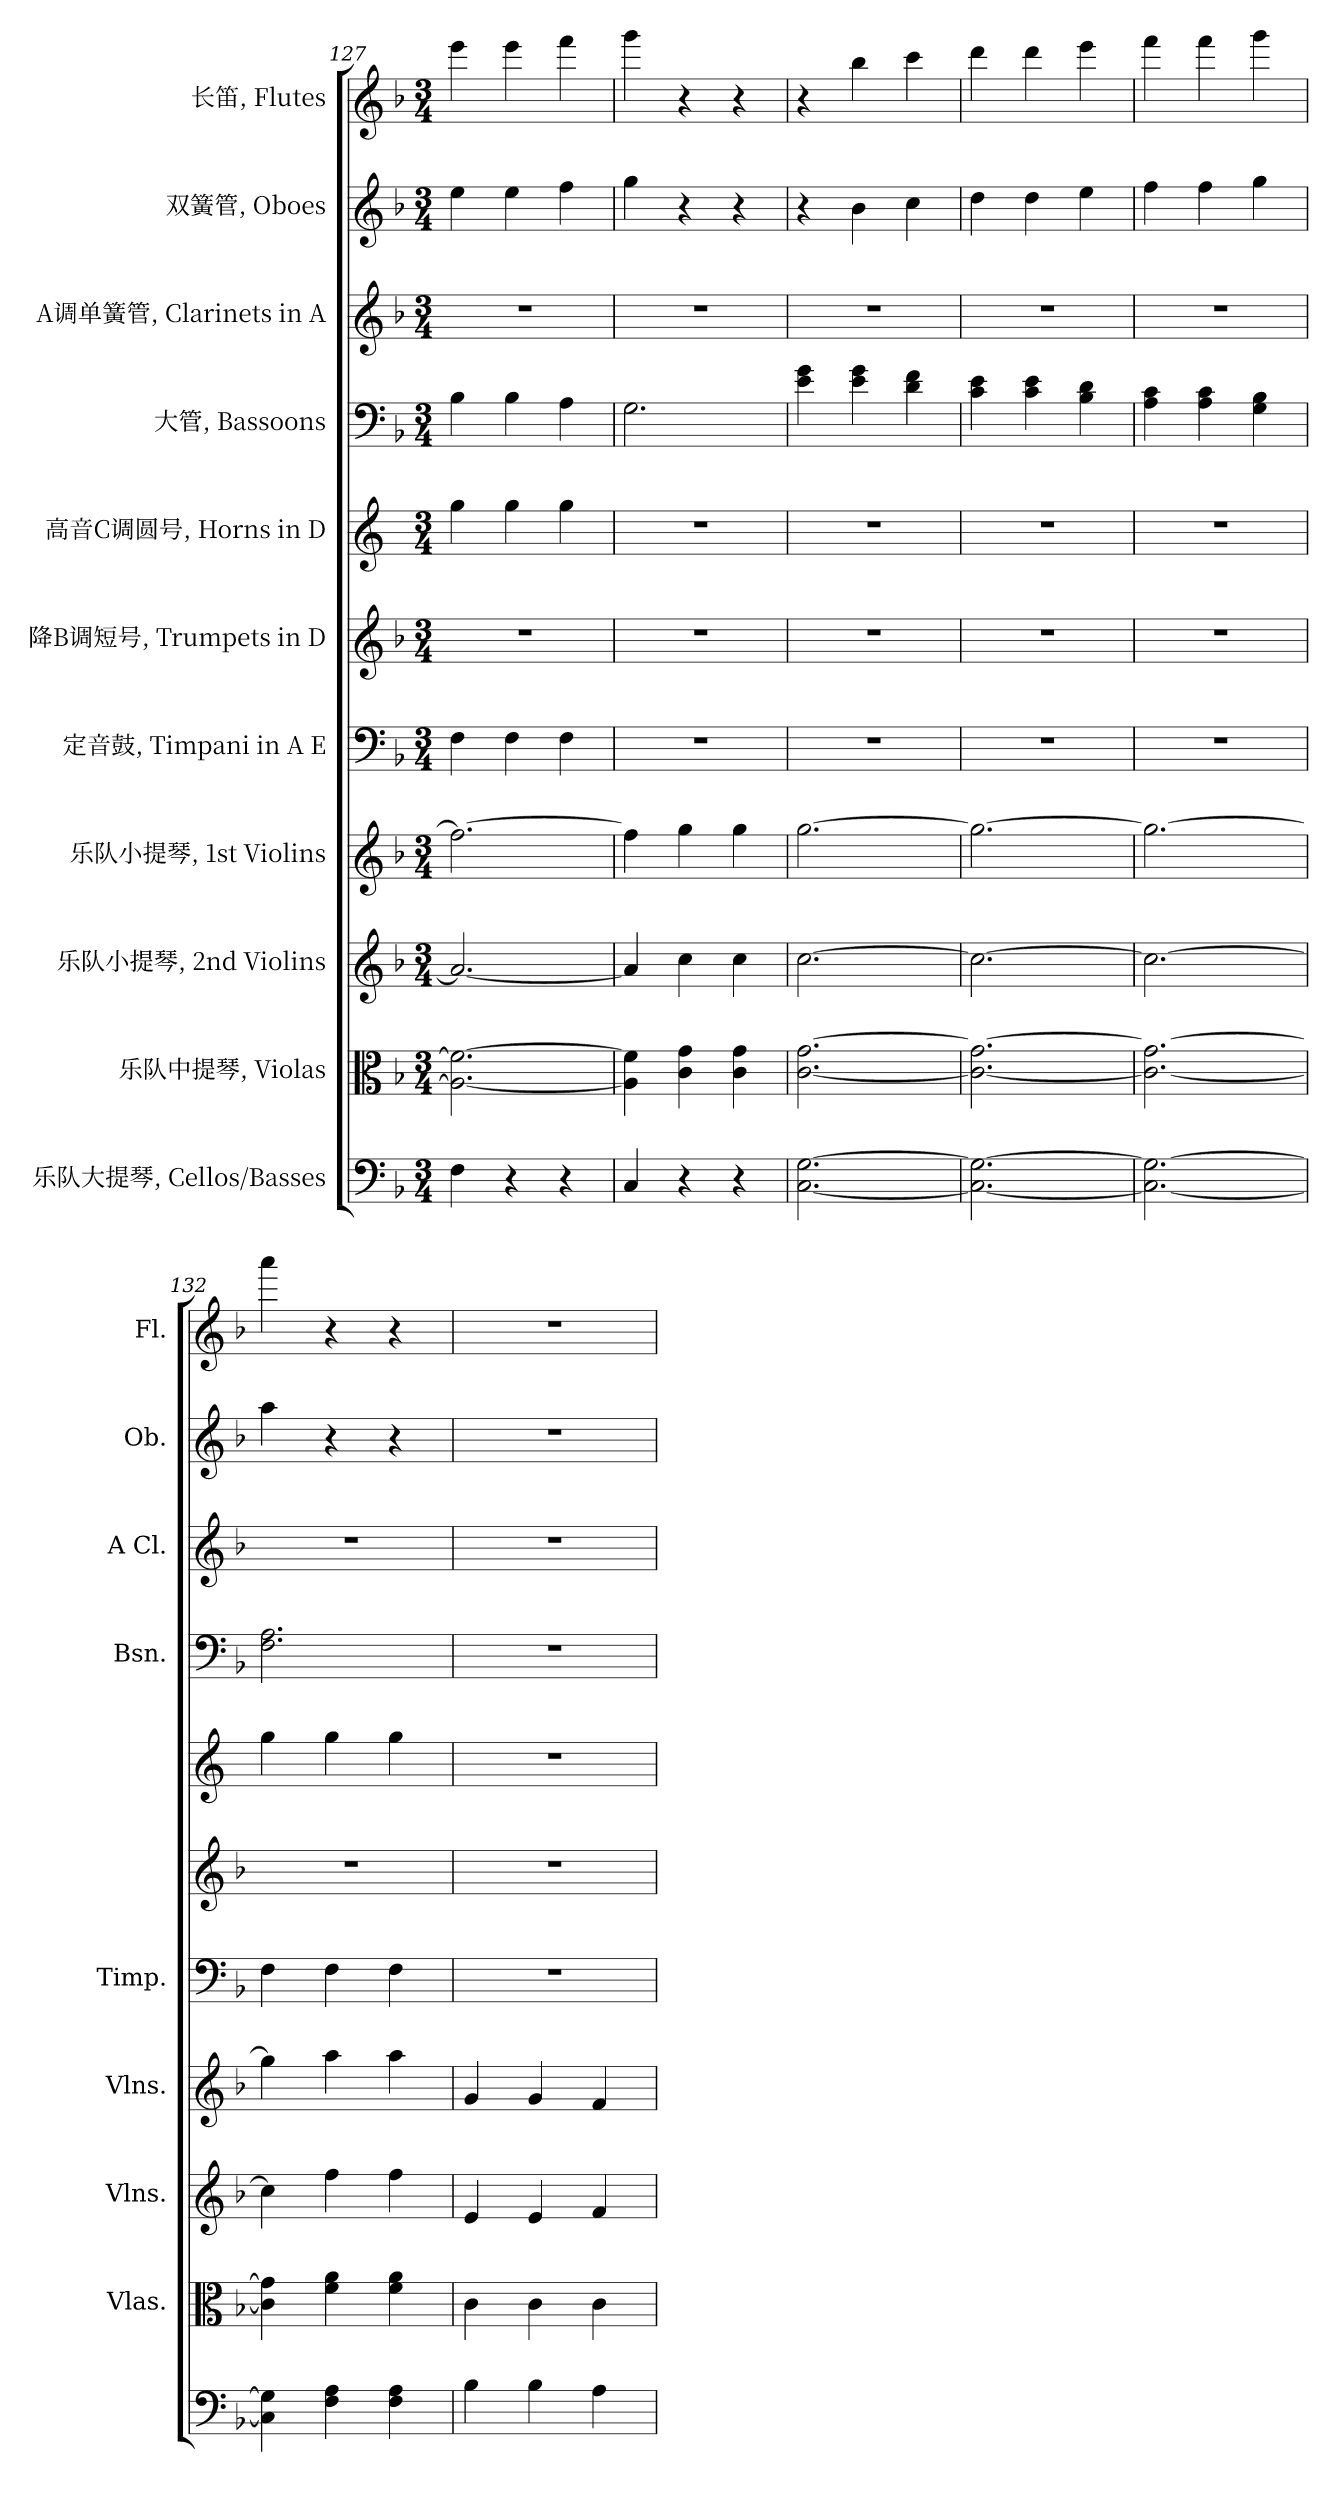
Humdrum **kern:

**kern	**kern	**kern	**kern	**kern	**kern	**kern	**kern	**kern	**kern	**kern
*part11	*part10	*part9	*part8	*part7	*part6	*part5	*part4	*part3	*part2	*part1
*staff11	*staff10	*staff9	*staff8	*staff7	*staff6	*staff5	*staff4	*staff3	*staff2	*staff1
*I"乐队大提琴, Cellos/Basses	*I"乐队中提琴, Violas	*I"乐队小提琴, 2nd Violins	*I"乐队小提琴, 1st Violins	*I"定音鼓, Timpani in A E	*I"降B调短号, Trumpets in D	*I"高音C调圆号, Horns in D	*I"大管, Bassoons	*I"A调单簧管, Clarinets in A	*I"双簧管, Oboes	*I"长笛, Flutes
*	*I'Vlas.	*I'Vlns.	*I'Vlns.	*I'Timp.	*	*	*I'Bsn.	*I'A Cl.	*I'Ob.	*I'Fl.
*clefF4	*clefC3	*clefG2	*clefG2	*clefF4	*clefG2	*clefG2	*clefF4	*clefG2	*clefG2	*clefG2
*	*	*	*	*	*ITrd1c2	*ITrd4c7	*	*ITrd2c3	*	*
*k[b-]	*k[b-]	*k[b-]	*k[b-]	*k[b-]	*k[b-e-a-]	*k[b-]	*k[b-]	*k[f#c#]	*k[b-]	*k[b-]
*M3/4	*M3/4	*M3/4	*M3/4	*M3/4	*M3/4	*M3/4	*M3/4	*M3/4	*M3/4	*M3/4
=127	=127	=127	=127	=127	=127	=127	=127	=127	=127	=127
4F\	2.A\_ 2.f\_	2.a/_	2.ff\_	4F\	2.r	4cc\	4B-\	2.r	4ee\	4eee\
4r	.	.	.	4F\	.	4cc\	4B-\	.	4ee\	4eee\
4r	.	.	.	4F\	.	4cc\	4A\	.	4ff\	4fff\
=128	=128	=128	=128	=128	=128	=128	=128	=128	=128	=128
4C/	4A\] 4f\]	4a/]	4ff\]	2.r	2.r	2.r	2.G\	2.r	4gg\	4ggg\
4r	4c\ 4g\	4cc\	4gg\	.	.	.	.	.	4r	4r
4r	4c\ 4g\	4cc\	4gg\	.	.	.	.	.	4r	4r
=129	=129	=129	=129	=129	=129	=129	=129	=129	=129	=129
[2.C\ [2.G\	[2.c\ [2.g\	[2.cc\	[2.gg\	2.r	2.r	2.r	4e\ 4g\	2.r	4r	4r
.	.	.	.	.	.	.	4e\ 4g\	.	4b-\	4bb-\
.	.	.	.	.	.	.	4d\ 4f\	.	4cc\	4ccc\
!!LO:PB:g=z
=130	=130	=130	=130	=130	=130	=130	=130	=130	=130	=130
2.C\_ 2.G\_	2.c\_ 2.g\_	2.cc\_	2.gg\_	2.r	2.r	2.r	4c\ 4e\	2.r	4dd\	4ddd\
.	.	.	.	.	.	.	4c\ 4e\	.	4dd\	4ddd\
.	.	.	.	.	.	.	4B-\ 4d\	.	4ee\	4eee\
=131	=131	=131	=131	=131	=131	=131	=131	=131	=131	=131
2.C\_ 2.G\_	2.c\_ 2.g\_	2.cc\_	2.gg\_	2.r	2.r	2.r	4A\ 4c\	2.r	4ff\	4fff\
.	.	.	.	.	.	.	4A\ 4c\	.	4ff\	4fff\
.	.	.	.	.	.	.	4G\ 4B-\	.	4gg\	4ggg\
=132	=132	=132	=132	=132	=132	=132	=132	=132	=132	=132
4C\] 4G\]	4c\] 4g\]	4cc\]	4gg\]	4F\	2.r	4cc\	2.F\ 2.A\	2.r	4aa\	4aaa\
4F\ 4A\	4f\ 4a\	4ff\	4aa\	4F\	.	4cc\	.	.	4r	4r
4F\ 4A\	4f\ 4a\	4ff\	4aa\	4F\	.	4cc\	.	.	4r	4r
=133	=133	=133	=133	=133	=133	=133	=133	=133	=133	=133
4B-\	4c\	4e/	4g/	2.r	2.r	2.r	2.r	2.r	2.r	2.r
4B-\	4c\	4e/	4g/	.	.	.	.	.	.	.
4A\	4c\	4f/	4f/	.	.	.	.	.	.	.
=	=	=	=	=	=	=	=	=	=	=
*-	*-	*-	*-	*-	*-	*-	*-	*-	*-	*-
